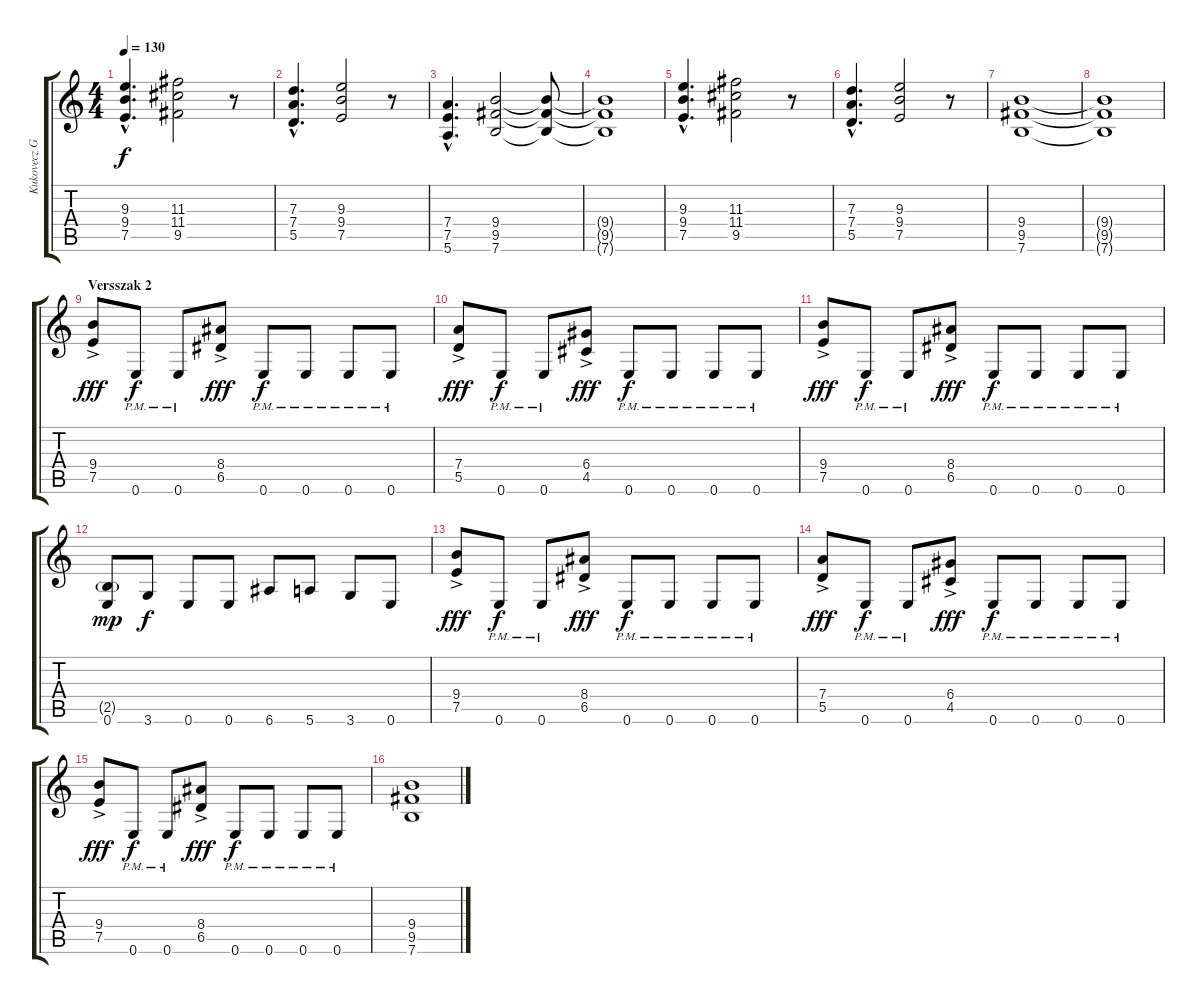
\track ("Kukovecz Gábor" "Kukovecz G") {instrument distortionguitar}
\staff {score tabs}
\tuning (E4 B3 G3 D3 A2 E2) {hide}
\ts (4 4)
\tempo 130
\clef g2
\ks c
(9.3{hac} 9.4{hac} 7.5{hac}).4{d dy f} (11.3 11.4 9.5).2 r.8 |
(7.3{hac} 7.4{hac} 5.5{hac}).4{d} (9.3 9.4 7.5).2 r.8 |
(7.4{hac} 7.5{hac} 5.6{hac}).4{d} (9.4 9.5 7.6).2 (9.4{t} 9.5{t} 7.6{t}).8 |
(9.4{t} 9.5{t} 7.6{t}).1 |
(9.3{hac} 9.4{hac} 7.5{hac}).4{d} (11.3 11.4 9.5).2 r.8 |
(7.3{hac} 7.4{hac} 5.5{hac}).4{d} (9.3 9.4 7.5).2 r.8 |
(9.4 9.5 7.6).1 |
(9.4{t} 9.5{t} 7.6{t}).1 |
\section ("" "Versszak 2")
(9.4{ac} 7.5).8{dy fff} 0.6{pm}.8{dy f} 0.6{pm}.8 (8.4{ac} 6.5).8{dy fff} 0.6{pm}.8{dy f} 0.6{pm}.8 0.6{pm}.8 0.6{pm}.8 |
(7.4{ac} 5.5).8{dy fff} 0.6{pm}.8{dy f} 0.6{pm}.8 (6.4{ac} 4.5).8{dy fff} 0.6{pm}.8{dy f} 0.6{pm}.8 0.6{pm}.8 0.6{pm}.8 |
(9.4{ac} 7.5).8{dy fff} 0.6{pm}.8{dy f} 0.6{pm}.8 (8.4{ac} 6.5).8{dy fff} 0.6{pm}.8{dy f} 0.6{pm}.8 0.6{pm}.8 0.6{pm}.8 |
(2.5{g} 0.6).8{dy mp} 3.6.8{dy f} 0.6.8 0.6.8 6.6.8 5.6.8 3.6.8 0.6.8 |
(9.4{ac} 7.5).8{dy fff} 0.6{pm}.8{dy f} 0.6{pm}.8 (8.4{ac} 6.5).8{dy fff} 0.6{pm}.8{dy f} 0.6{pm}.8 0.6{pm}.8 0.6{pm}.8 |
(7.4{ac} 5.5).8{dy fff} 0.6{pm}.8{dy f} 0.6{pm}.8 (6.4{ac} 4.5).8{dy fff} 0.6{pm}.8{dy f} 0.6{pm}.8 0.6{pm}.8 0.6{pm}.8 |
(9.4{ac} 7.5).8{dy fff} 0.6{pm}.8{dy f} 0.6{pm}.8 (8.4{ac} 6.5).8{dy fff} 0.6{pm}.8{dy f} 0.6{pm}.8 0.6{pm}.8 0.6{pm}.8 |
(9.4 9.5 7.6).1
